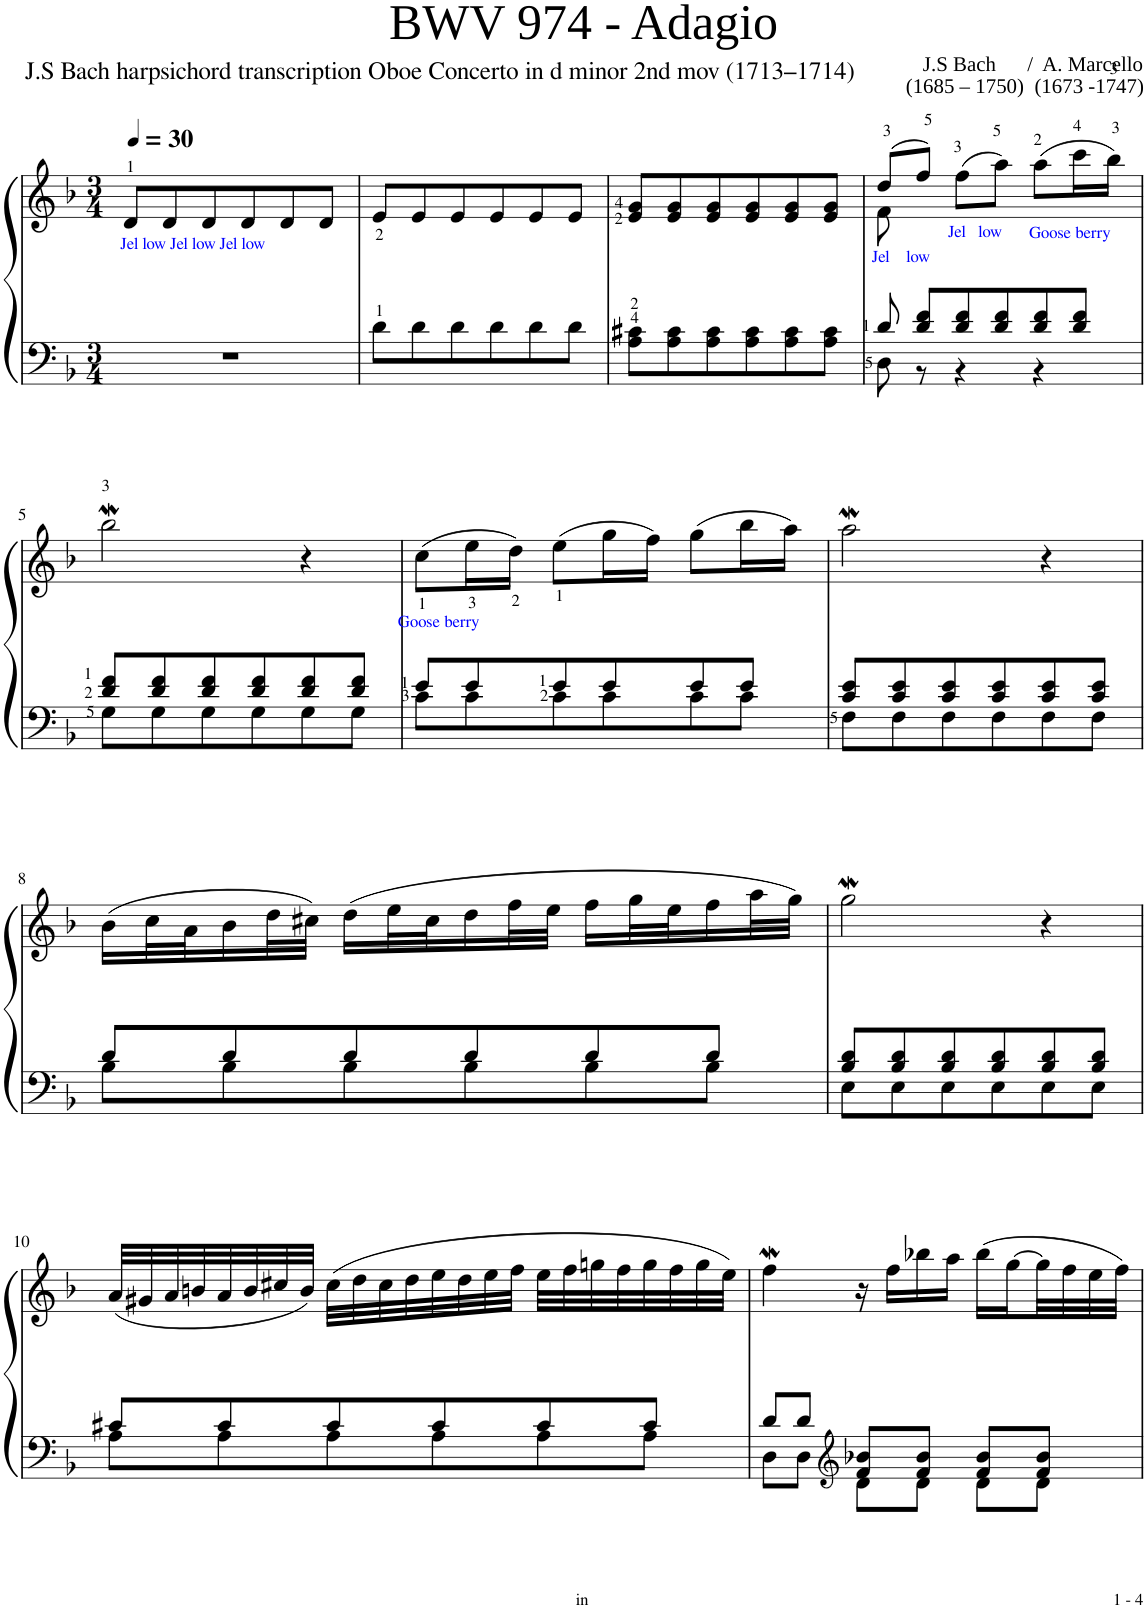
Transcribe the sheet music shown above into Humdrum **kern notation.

**kern	**kern
*part1	*part1
*staff2	*staff1
*I"Piano	*
*I'Pno	*
*clefF4	*clefG2
*k[b-]	*k[b-]
*M3/4	*M3/4
*MM30	*MM30
=1	=1
!	!LO:TX:a:color=#0000FF:t=Jel low Jel low Jel low
2.r	8d/L
.	8d/
.	8d/
.	8d/
.	8d/
.	8d/J
=2	=2
8d>\L	8e</L
8d\	8e/
8d\	8e/
8d\	8e/
8d\	8e/
8d\J	8e/J
=3	=3
8A\ 8c#X\L	8e/ 8g/L
8A\ 8c#\	8e/ 8g/
8A\ 8c#\	8e/ 8g/
8A\ 8c#\	8e/ 8g/
8A\ 8c#\	8e/ 8g/
8A\ 8c#\J	8e/ 8g/J
=4	=4
*^	*^
!	!	!LO:TX:a:color=#0000FF:t=Jel    low	!
8d/	8D\	(8dd/L	8f\
8d/ 8f/L	8r	8ff/J)	2ryy
!	!	!LO:TX:a:color=#0000FF:t=Jel   low	!
8d/ 8f/	4r	(8ff\L	.
8d/ 8f/	.	8aa\J)	.
!	!	!LO:TX:a:color=#0000FF:t=Goose berry	!
8d/ 8f/	4r	(8aa\L	.
8d/ 8f/J	.	16ccc\L	8ryy
.	.	16bb-\JJ)	.
*	*	*v	*v
!!LO:LB:g=z
=5	=5	=5
8d/ 8f/L	8G\L	2bb-w\
8d/ 8f/	8G\	.
8d/ 8f/	8G\	.
8d/ 8f/	8G\	.
8d/ 8f/	8G\	4r
8d/ 8f/J	8G\J	.
=6	=6	=6
!	!	!LO:TX:a:color=#0000FF:t=Goose berry
8e/L	8c>\L	(8cc<\L
8e/	8c\	16ee<\L
.	.	16dd<\JJ)
8e/	8c\	(8ee<\L
8e/	8c\	16gg\L
.	.	16ff\JJ)
8e/	8c\	(8gg\L
8e/J	8c\J	16bb-\L
.	.	16aa\JJ)
=7	=7	=7
8c/ 8e/L	8F\L	2aaW\
8c/ 8e/	8F\	.
8c/ 8e/	8F\	.
8c/ 8e/	8F\	.
8c/ 8e/	8F\	4r
8c/ 8e/J	8F\J	.
!!LO:LB:g=z
=8	=8	=8
8d/L	8B-\L	(16b-\LL
.	.	32cc\L
.	.	32a\J
8d/	8B-\	16b-\
.	.	32dd\L
.	.	32cc#X\JJJ)
8d/	8B-\	(16dd\LL
.	.	32ee\L
.	.	32cc#\J
8d/	8B-\	16dd\
.	.	32ff\L
.	.	32ee\JJJ
8d/	8B-\	16ff\LL
.	.	32gg\L
.	.	32ee\J
8d/J	8B-\J	16ff\
.	.	32aa\L
.	.	32gg\JJJ)
=9	=9	=9
8B-/ 8d/L	8E\L	2ggW\
8B-/ 8d/	8E\	.
8B-/ 8d/	8E\	.
8B-/ 8d/	8E\	.
8B-/ 8d/	8E\	4r
8B-/ 8d/J	8E\J	.
!!LO:LB:g=z
=10	=10	=10
8c#X/L	8A\L	(32a/LLL
.	.	32g#X/
.	.	32a/
.	.	32bn/
8c#/	8A\	32a/
.	.	32b/
.	.	32cc#X/
.	.	32b/JJJ)
8c#/	8A\	(32cc#\LLL
.	.	32dd\
.	.	32cc#\
.	.	32dd\
8c#/	8A\	32ee\
.	.	32dd\
.	.	32ee\
.	.	32ff\JJJ
8c#/	8A\	32ee\LLL
.	.	32ff\
.	.	32ggn\
.	.	32ff\
8c#/J	8A\J	32gg\
.	.	32ff\
.	.	32gg\
.	.	32ee\JJJ)
=11	=11	=11
8d/L	8D\L	4ffw\
8d/J	8D\J	.
*clefG2	*	*
8f/ 8b-X/L	8d\L	16r
.	.	16ff\LL
8f/ 8b-/J	8d\J	16bb-X\
.	.	16aa\JJ
8f/ 8b-/L	8d\L	(16bb-\LL
.	.	[16gg\
8f/ 8b-/J	8d\J	32gg\L]
.	.	32ff\
.	.	32ee\
.	.	32ff\JJJ)
*v	*v	*
=	=
*-	*-
